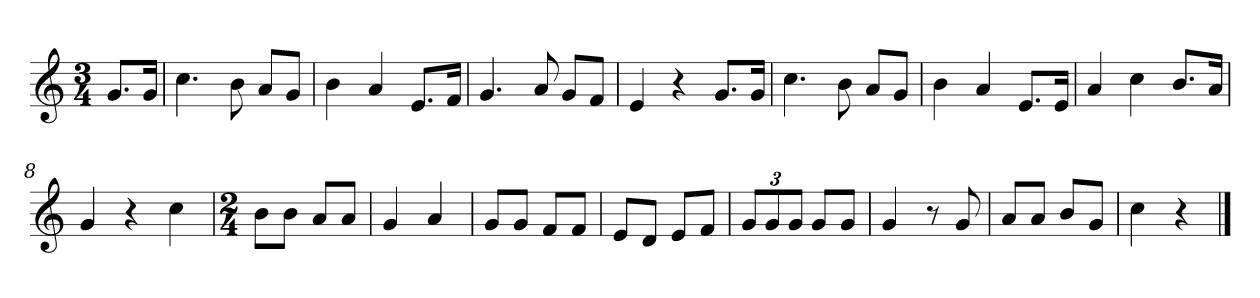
**kern
*part1
*staff1
*k[]
*M3/4
*MM120
=
8.gL
16gJk
=1
4.cc
8b
8aL
8gJ
=2
4b
4a
8.eL
16fJk
=3
4.g
8a
8gL
8fJ
=4
4e
4r
8.gL
16gJk
=5
4.cc
8b
8aL
8gJ
=6
4b
4a
8.eL
16eJk
=7
4a
4cc
8.bL
16aJk
=8
4g
4r
4cc
=9
*M2/4
8bL
8bJ
8aL
8aJ
=10
4g
4a
=11
8gL
8gJ
8fL
8fJ
=12
8eL
8dJ
8eL
8fJ
=13
12gL
12g
12gJ
8gL
8gJ
=14
4g
8r
8g
=15
8aL
8aJ
8bL
8gJ
=16
4cc
4r
==
*-
